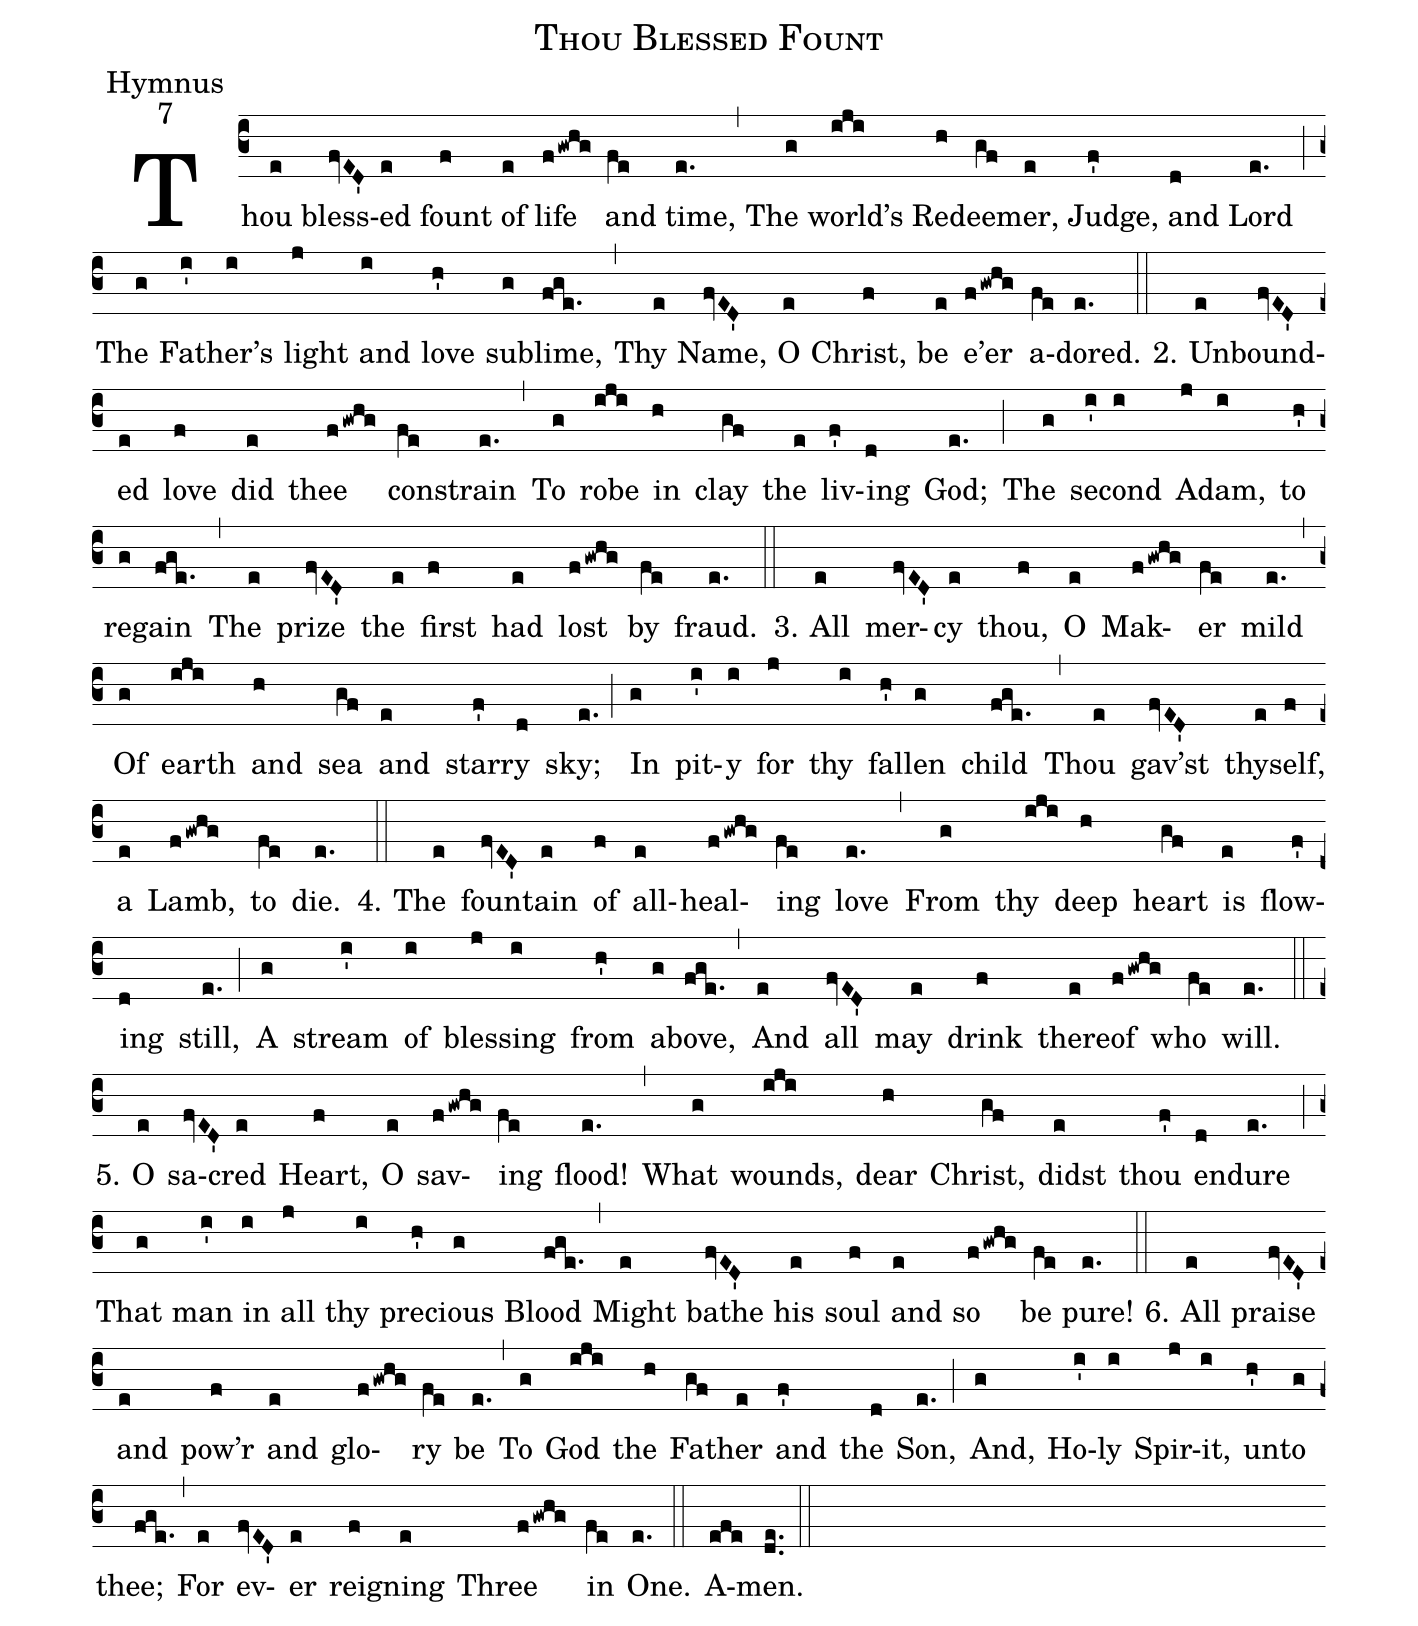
name: Thou Blessed Fount;
office-part: Hymnus;
mode: 7;
%%
(c3)Thou(e) bless(fvED')ed(e) fount(f) of(e) life(fgwhg) and(fe) time,(e.) (,)
The(g) world’s(iji) Re(h)deem(gf)er,(e) Judge,(f') and(d) Lord(e.) (;)
The(g) Fa(i')ther’s(i) light(j) and(i) love(h') sub(g)lime,(fge.) (,)
Thy(e) Name,(fvED') O(e) Christ,(f) be(e) e’er(fgwhg) a(fe)dored.(e.) (::)

2. Un(e)bound(fvED')ed(e) love(f) did(e) thee(fgwhg) con(fe)strain(e.) (,)
To(g) robe(iji) in(h) clay(gf) the(e) liv(f')ing(d) God;(e.) (;)
The(g) sec(i')ond(i) Ad(j)am,(i) to(h') re(g)gain(fge.) (,)
The(e) prize(fvED') the(e) first(f) had(e) lost(fgwhg) by(fe) fraud.(e.) (::)

3. All(e) mer(fvED')cy(e) thou,(f) O(e) Mak(fgwhg)er(fe) mild(e.) (,)
Of(g) earth(iji) and(h) sea(gf) and(e) star(f')ry(d) sky;(e.) (;)
In(g) pit(i')y(i) for(j) thy(i) fall(h')en(g) child(fge.) (,)
Thou(e) gav’st(fvED') thy(e)self,(f) a(e) Lamb,(fgwhg) to(fe) die.(e.) (::)

4. The(e) foun(fvED')tain(e) of(f) all-(e)heal(fgwhg)ing(fe) love(e.) (,)
From(g) thy(iji) deep(h) heart(gf) is(e) flow(f')ing(d) still,(e.) (;)
A(g) stream(i') of(i) bless(j)ing(i) from(h') a(g)bove,(fge.) (,)
And(e) all(fvED') may(e) drink(f) there(e)of(fgwhg) who(fe) will.(e.) (::)

5. O(e) sa(fvED')cred(e) Heart,(f) O(e) sav(fgwhg)ing(fe) flood!(e.) (,)
What(g) wounds,(iji) dear(h) Christ,(gf) didst(e) thou(f') en(d)dure(e.) (;)
That(g) man(i') in(i) all(j) thy(i) pre(h')cious(g) Blood(fge.) (,)
Might(e) bathe(fvED') his(e) soul(f) and(e) so(fgwhg) be(fe) pure!(e.) (::)

6. All(e) praise(fvED') and(e) pow'r(f) and(e) glo(fgwhg)ry(fe) be(e.) (,)
To(g) God(iji) the(h) Fa(gf)ther(e) and(f') the(d) Son,(e.) (;)
And,(g) Ho(i')ly(i) Spir(j)it,(i) un(h')to(g) thee;(fge.) (,)
For(e) ev(fvED')er(e) reign(f)ing(e) Three(fgwhg) in(fe) One.(e.) (::)

A(efe)men.(d.e.) (::)
